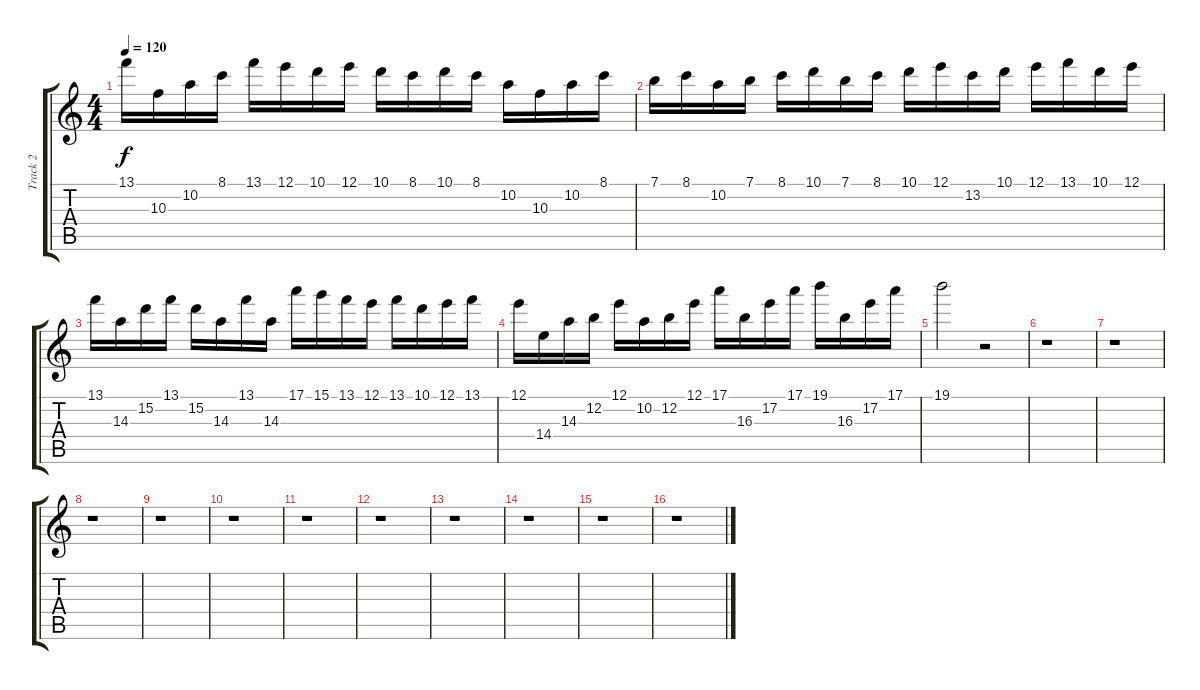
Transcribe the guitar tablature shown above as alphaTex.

\track ("Track 2" "Track 2") {instrument electricguitarclean}
\staff {score tabs}
\tuning (E4 B3 G3 D3 A2 E2) {hide}
\ts (4 4)
\tempo 120
\clef g2
\ks c
13.1.16{dy f} 10.3.16 10.2.16 8.1.16 13.1.16 12.1.16 10.1.16 12.1.16 10.1.16 8.1.16 10.1.16 8.1.16 10.2.16 10.3.16 10.2.16 8.1.16 |
7.1.16 8.1.16 10.2.16 7.1.16 8.1.16 10.1.16 7.1.16 8.1.16 10.1.16 12.1.16 13.2.16 10.1.16 12.1.16 13.1.16 10.1.16 12.1.16 |
13.1.16 14.3.16 15.2.16 13.1.16 15.2.16 14.3.16 13.1.16 14.3.16 17.1.16 15.1.16 13.1.16 12.1.16 13.1.16 10.1.16 12.1.16 13.1.16 |
12.1.16 14.4.16 14.3.16 12.2.16 12.1.16 10.2.16 12.2.16 12.1.16 17.1.16 16.3.16 17.2.16 17.1.16 19.1.16 16.3.16 17.2.16 17.1.16 |
19.1.2 r.2 |
r.1 |
r.1 |
r.1 |
r.1 |
r.1 |
r.1 |
r.1 |
r.1 |
r.1 |
r.1 |
r.1
